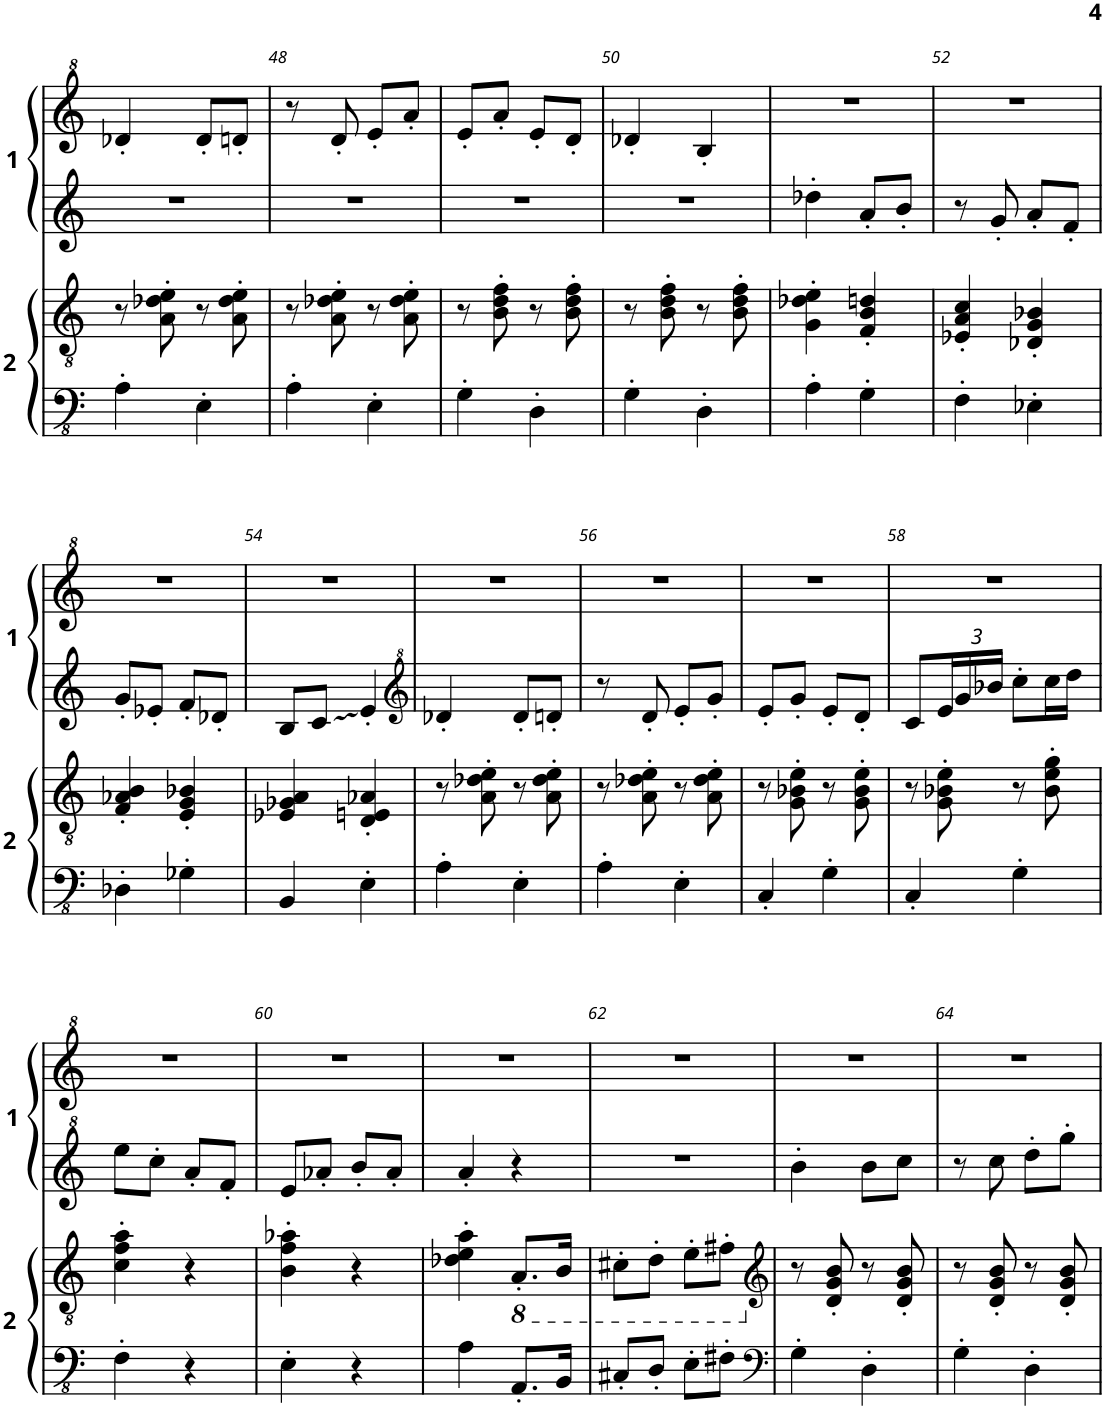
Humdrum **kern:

**kern	**kern	**kern	**kern
*part2	*part2	*part1	*part1
*staff4	*staff3	*staff2	*staff1
*I"Player 2	*	*I"Player 1	*
!!LO:PB:g=z
*clefFv4	*clefGv2	*clefG2	*clefG^2
*k[]	*k[]	*k[]	*k[]
*M2/4	*M2/4	*M2/4	*M2/4
=47	=47	=47	=47
4AA'\	8r	2r	4dd-X'/
.	8A\' 8d-X\' 8e\'	.	.
4EE'\	8r	.	8dd-'/L
.	8A\' 8d-\' 8e\'	.	8ddn'/J
=48	=48	=48	=48
4AA'\	8r	2r	8r
.	8A\' 8d-X\' 8e\'	.	8dd'/
4EE'\	8r	.	8ee'/L
.	8A\' 8d-\' 8e\'	.	8aa'/J
=49	=49	=49	=49
4GG'\	8r	2r	8ee'/L
.	8B\' 8d\' 8f\'	.	8aa'/J
4DD'\	8r	.	8ee'/L
.	8B\' 8d\' 8f\'	.	8dd'/J
=50	=50	=50	=50
4GG'\	8r	2r	4dd-X'/
.	8B\' 8d\' 8f\'	.	.
4DD'\	8r	.	4b'/
.	8B\' 8d\' 8f\'	.	.
=51	=51	=51	=51
4AA'\	4G\' 4d-X\' 4e\'	4dd-X'\	2r
4GG'\	4F/' 4B/' 4dn/'	8a'/L	.
.	.	8b'/J	.
=52	=52	=52	=52
4FF'\	4E-X/' 4A/' 4c/'	8r	2r
.	.	8g'/	.
4EE-X'\	4D-X/' 4G/' 4B-X/'	8a'/L	.
.	.	8f'/J	.
!!LO:LB:g=z
=53	=53	=53	=53
4DD-X'\	4F/' 4A-X/' 4B/'	8g'/L	2r
.	.	8e-X'/J	.
4GG-X'\	4E/' 4G/' 4B-X/'	8f'/L	.
.	.	8d-X'/J	.
=54	=54	=54	=54
4BBB/	4E-X/ 4G-X/ 4A/	8B/L	2r
.	.	8c/J	.
4EE'\	4D/' 4En/' 4A-X/'	4e'/	.
=55	=55	=55	=55
*	*	*clefG^2	*
4AA'\	8r	4dd-X'/	2r
.	8A\' 8d-X\' 8e\'	.	.
4EE'\	8r	8dd-'/L	.
.	8A\' 8d-\' 8e\'	8ddn'/J	.
=56	=56	=56	=56
4AA'\	8r	8r	2r
.	8A\' 8d-X\' 8e\'	8dd'/	.
4EE'\	8r	8ee'/L	.
.	8A\' 8d-\' 8e\'	8gg'/J	.
=57	=57	=57	=57
4CC'/	8r	8ee'/L	2r
.	8G\' 8B-X\' 8e\'	8gg'/J	.
4GG'\	8r	8ee'/L	.
.	8G\' 8B-\' 8e\'	8dd'/J	.
=58	=58	=58	=58
4CC'/	8r	8cc/L	2r
*	*	*Xbrackettup	*
.	8G\' 8B-X\' 8e\'	24ee/L	.
.	.	24gg/	.
.	.	24bb-X/JJ	.
4GG'\	8r	8ccc'\L	.
.	8B-\' 8e\' 8g\'	16ccc\L	.
.	.	16ddd\JJ	.
!!LO:LB:g=z
=59	=59	=59	=59
4FF'\	4c\' 4f\' 4a\'	8eee\L	2r
.	.	8ccc'\J	.
4r	4r	8aa'/L	.
.	.	8ff'/J	.
=60	=60	=60	=60
4EE'\	4B\' 4f\' 4a-X\'	8ee/L	2r
.	.	8aa-X'/J	.
4r	4r	8bb'/L	.
.	.	8aa-'/J	.
=61	=61	=61	=61
4AA\	4d-X\' 4e\' 4a\'	4aa'/	2r
*	*8ba	*	*
8.AAA'/L	8.AA'/L	4r	.
16BBB/Jk	16BB/Jk	.	.
=62	=62	=62	=62
8CC#X'/L	8C#X'\L	2r	2r
8DD'/J	8D'\J	.	.
8EE'\L	8E'\L	.	.
8FF#X'\J	8F#X'\J	.	.
=63	=63	=63	=63
*clefF4	*clefG2	*	*
*	*X8ba	*	*
4G'\	8r	4bb'\	2r
.	8d/' 8g/' 8b/'	.	.
4D'\	8r	8bb\L	.
.	8d/' 8g/' 8b/'	8ccc\J	.
=64	=64	=64	=64
4G'\	8r	8r	2r
.	8d/' 8g/' 8b/'	8ccc\	.
4D'\	8r	8ddd'\L	.
.	8d/' 8g/' 8b/'	8ggg'\J	.
=	=	=	=
*-	*-	*-	*-
